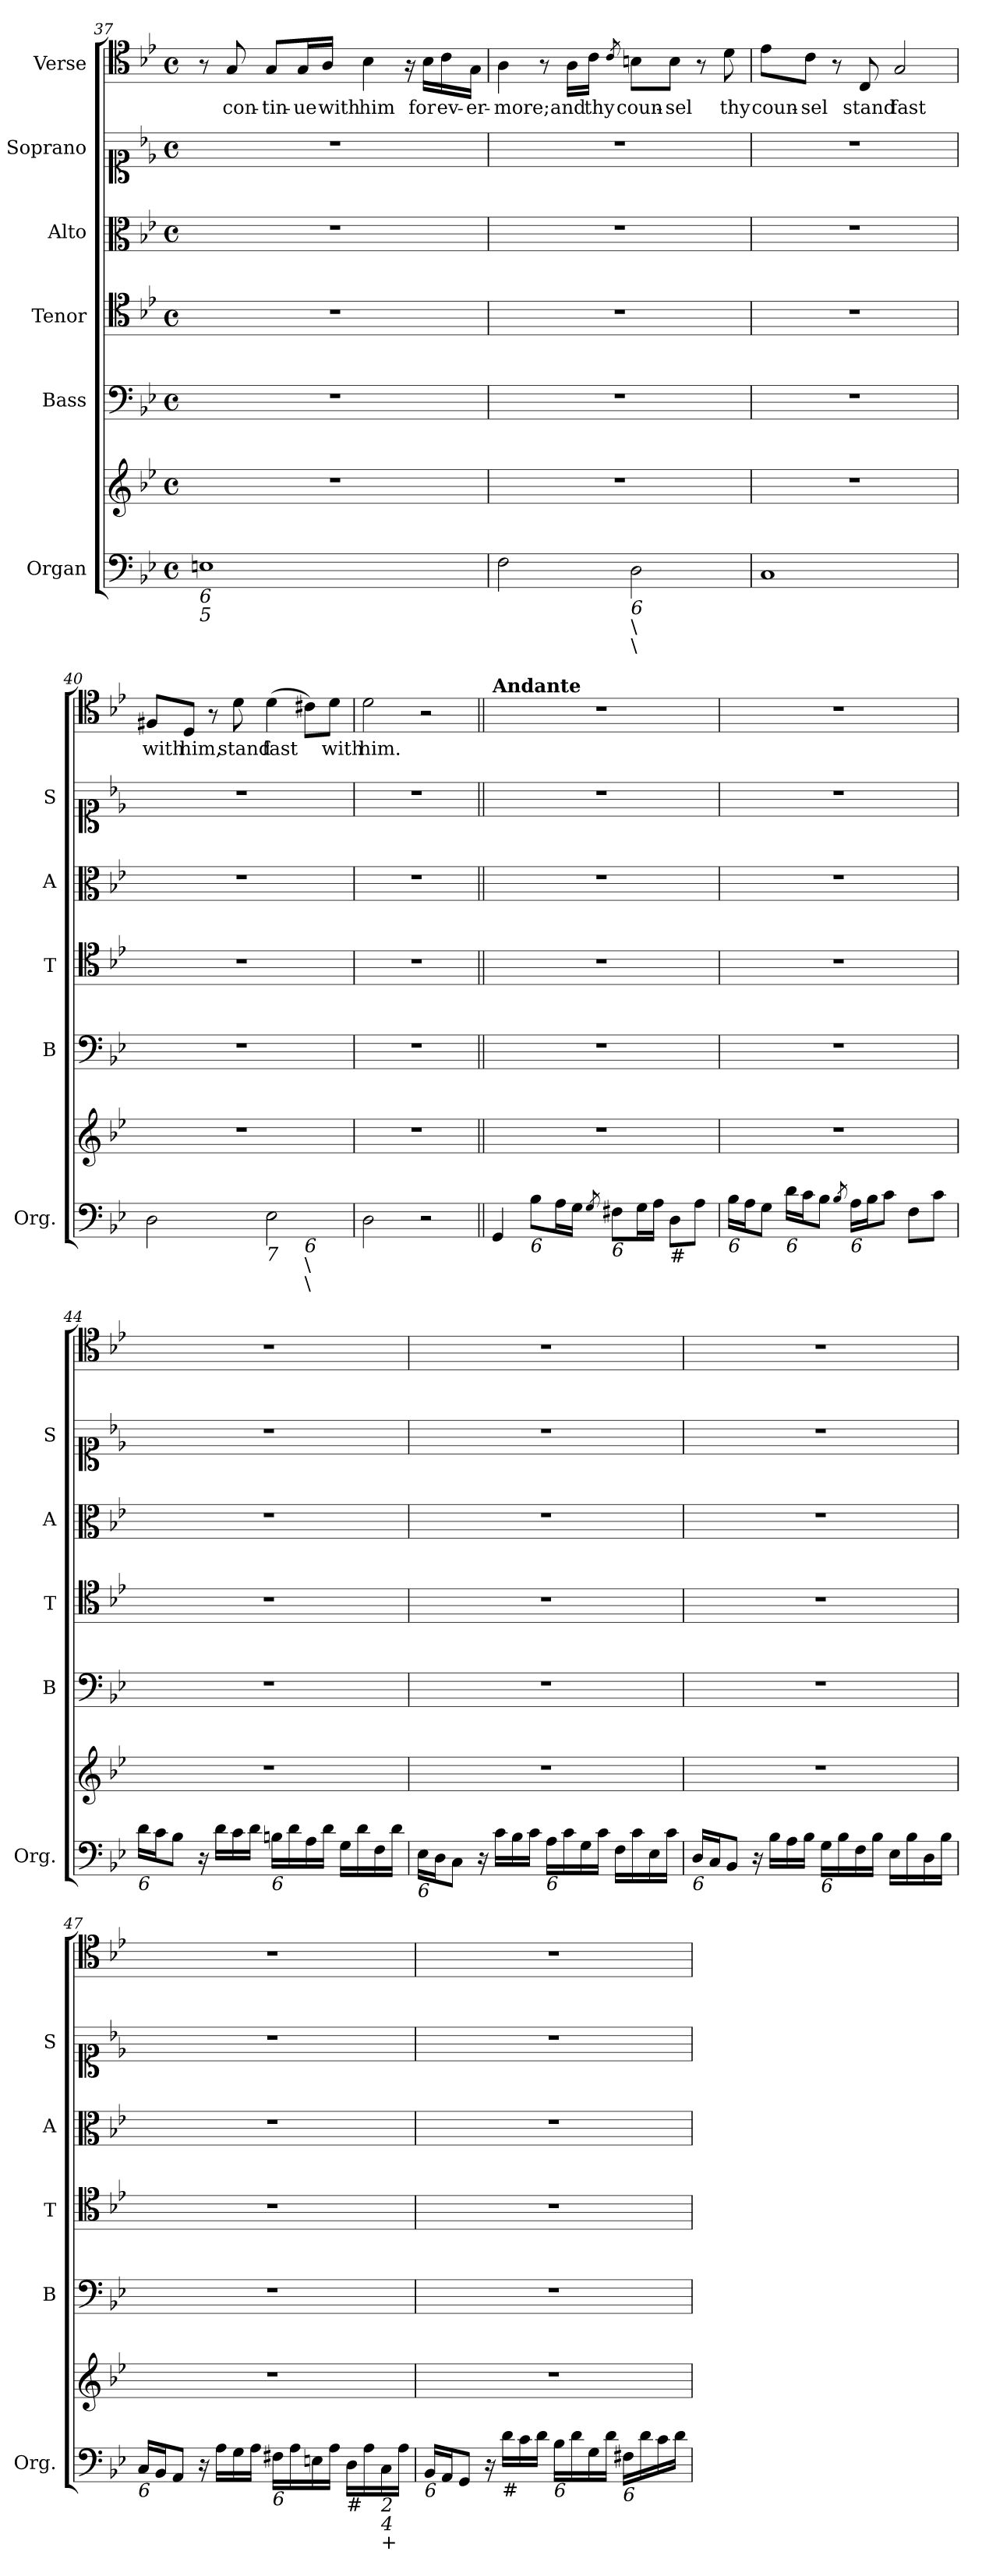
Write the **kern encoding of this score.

**kern	**kern	**kern	**kern	**kern	**kern	**kern	**text
*part6	*part6	*part5	*part4	*part3	*part2	*part1	*part1
*staff7	*staff6	*staff5	*staff4	*staff3	*staff2	*staff1	*staff1
*I"Organ	*	*I"Bass	*I"Tenor	*I"Alto	*I"Soprano	*I"Verse	*
*I'Org.	*	*I'B	*I'T	*I'A	*I'S	*	*
*clefF4	*clefG2	*clefF4	*clefC4	*clefC3	*clefC1	*clefC4	*
*k[b-e-]	*k[b-e-]	*k[b-e-]	*k[b-e-]	*k[b-e-]	*k[b-e-]	*k[b-e-]	*
*B-:	*B-:	*B-:	*B-:	*B-:	*B-:	*B-:	*
*M4/4	*M4/4	*M4/4	*M4/4	*M4/4	*M4/4	*M4/4	*
*met(c)	*met(c)	*met(c)	*met(c)	*met(c)	*met(c)	*met(c)	*
=37	=37	=37	=37	=37	=37	=37	=37
!LO:TX:b:i:t=6	!	!	!	!	!	!	!
!LO:TX:b:i:t=5	!	!	!	!	!	!	!
1En	1r	1r	1r	1r	1r	8r	.
!	!	!	!	!	!	!	!LO:LY:b
.	.	.	.	.	.	8G/	con-
!	!	!	!	!	!	!	!LO:LY:b
.	.	.	.	.	.	8G/L	-tin-
!	!	!	!	!	!	!	!LO:LY:b
.	.	.	.	.	.	16G/L	-ue
!	!	!	!	!	!	!	!LO:LY:b
.	.	.	.	.	.	16A/JJ	with
!	!	!	!	!	!	!	!LO:LY:b
.	.	.	.	.	.	4B-\	him
.	.	.	.	.	.	16r	.
!	!	!	!	!	!	!	!LO:LY:b
.	.	.	.	.	.	16B-\LL	for
!	!	!	!	!	!	!	!LO:LY:b
.	.	.	.	.	.	16c\	ev-
!	!	!	!	!	!	!	!LO:LY:b
.	.	.	.	.	.	16G\JJ	-er-
=38	=38	=38	=38	=38	=38	=38	=38
!	!	!	!	!	!	!	!LO:LY:b
2F\	1r	1r	1r	1r	1r	4A\	-more;
.	.	.	.	.	.	8r	.
!	!	!	!	!	!	!	!LO:LY:b
.	.	.	.	.	.	16A\LL	and
!	!	!	!	!	!	!	!LO:LY:b
.	.	.	.	.	.	16c\JJ	thy
.	.	.	.	.	.	8qc/	.
!LO:TX:b:i:t=6	!	!	!	!	!	!	!
!LO:TX:b:t=\	!	!	!	!	!	!	!
!LO:TX:b:t=\	!	!	!	!	!	!	!
!	!	!	!	!	!	!	!LO:LY:b
2D\	.	.	.	.	.	8Bn\L	coun-
!	!	!	!	!	!	!	!LO:LY:b
.	.	.	.	.	.	8B\J	-sel
.	.	.	.	.	.	8r	.
!	!	!	!	!	!	!	!LO:LY:b
.	.	.	.	.	.	8d\	thy
=39	=39	=39	=39	=39	=39	=39	=39
!	!	!	!	!	!	!	!LO:LY:b
1C	1r	1r	1r	1r	1r	8e-\L	coun-
!	!	!	!	!	!	!	!LO:LY:b
.	.	.	.	.	.	8c\J	-sel
.	.	.	.	.	.	8r	.
!	!	!	!	!	!	!	!LO:LY:b
.	.	.	.	.	.	8C/	stand
!	!	!	!	!	!	!	!LO:LY:b
.	.	.	.	.	.	2G/	fast
!!LO:LB:g=z
=40	=40	=40	=40	=40	=40	=40	=40
!LO:TX:b:t=#	!	!	!	!	!	!	!
!	!	!	!	!	!	!	!LO:LY:b
*^	*	*	*	*	*	*	*
2D\	2.ryy	1r	1r	1r	1r	1r	8F#X/L	with
!	!	!	!	!	!	!	!	!LO:LY:b
.	.	.	.	.	.	.	8D/J	him,
.	.	.	.	.	.	.	8r	.
!	!	!	!	!	!	!	!	!LO:LY:b
.	.	.	.	.	.	.	8d\	stand
!LO:TX:b:i:t=7	!	!	!	!	!	!	!	!
!	!	!	!	!	!	!	!	!LO:LY:b
2E-\	.	.	.	.	.	.	(>4d\	fast
!	!LO:TX:b:i:t=6	!	!	!	!	!	!	!
!	!LO:TX:b:t=\	!	!	!	!	!	!	!
!	!LO:TX:b:t=\	!	!	!	!	!	!	!
.	4ryy	.	.	.	.	.	8c#X\L)	.
!	!	!	!	!	!	!	!	!LO:LY:b
.	.	.	.	.	.	.	8d\J	with
=41	=41	=41	=41	=41	=41	=41	=41	=41
!LO:TX:b:t=#	!	!	!	!	!	!	!	!
!	!	!	!	!	!	!	!	!LO:LY:b
*v	*v	*	*	*	*	*	*	*
2D\	1r	1r	1r	1r	1r	2d\	him.
2r	.	.	.	.	.	2r	.
=42||	=42||	=42||	=42||	=42||	=42||	=42||	=42||
*	*	*	*	*	*	*MM75	*
!	!	!	!	!	!	!LO:TX:a:B:t=Andante	!
4GG/	1r	1r	1r	1r	1r	1r	.
!LO:TX:b:i:t=6	!	!	!	!	!	!	!
8B-\L	.	.	.	.	.	.	.
16A\L	.	.	.	.	.	.	.
16G\JJ	.	.	.	.	.	.	.
8qG/	.	.	.	.	.	.	.
!LO:TX:b:i:t=6	!	!	!	!	!	!	!
8F#X\L	.	.	.	.	.	.	.
16G\L	.	.	.	.	.	.	.
16A\JJ	.	.	.	.	.	.	.
!LO:TX:b:t=#	!	!	!	!	!	!	!
8D\L	.	.	.	.	.	.	.
8A\J	.	.	.	.	.	.	.
=43	=43	=43	=43	=43	=43	=43	=43
!LO:TX:b:i:t=6	!	!	!	!	!	!	!
16B-\LL	1r	1r	1r	1r	1r	1r	.
16A\J	.	.	.	.	.	.	.
8G\J	.	.	.	.	.	.	.
!LO:TX:b:i:t=6	!	!	!	!	!	!	!
16d\LL	.	.	.	.	.	.	.
16c\J	.	.	.	.	.	.	.
8B-\J	.	.	.	.	.	.	.
8qB-/	.	.	.	.	.	.	.
!LO:TX:b:i:t=6	!	!	!	!	!	!	!
16A\LL	.	.	.	.	.	.	.
16B-\J	.	.	.	.	.	.	.
8c\J	.	.	.	.	.	.	.
8F\L	.	.	.	.	.	.	.
8c\J	.	.	.	.	.	.	.
!!LO:LB:g=z
=44	=44	=44	=44	=44	=44	=44	=44
!LO:TX:b:i:t=6	!	!	!	!	!	!	!
16d\LL	1r	1r	1r	1r	1r	1r	.
16c\J	.	.	.	.	.	.	.
8B-\J	.	.	.	.	.	.	.
16r	.	.	.	.	.	.	.
16d\LL	.	.	.	.	.	.	.
16c\	.	.	.	.	.	.	.
16d\JJ	.	.	.	.	.	.	.
!LO:TX:b:i:t=6	!	!	!	!	!	!	!
16Bn\LL	.	.	.	.	.	.	.
16d\	.	.	.	.	.	.	.
16A\	.	.	.	.	.	.	.
16d\JJ	.	.	.	.	.	.	.
16G\LL	.	.	.	.	.	.	.
16d\	.	.	.	.	.	.	.
16F\	.	.	.	.	.	.	.
16d\JJ	.	.	.	.	.	.	.
=45	=45	=45	=45	=45	=45	=45	=45
!LO:TX:b:i:t=6	!	!	!	!	!	!	!
16E-\LL	1r	1r	1r	1r	1r	1r	.
16D\J	.	.	.	.	.	.	.
8C\J	.	.	.	.	.	.	.
16r	.	.	.	.	.	.	.
16c\LL	.	.	.	.	.	.	.
16B-\	.	.	.	.	.	.	.
16c\JJ	.	.	.	.	.	.	.
!LO:TX:b:i:t=6	!	!	!	!	!	!	!
16A\LL	.	.	.	.	.	.	.
16c\	.	.	.	.	.	.	.
16G\	.	.	.	.	.	.	.
16c\JJ	.	.	.	.	.	.	.
16F\LL	.	.	.	.	.	.	.
16c\	.	.	.	.	.	.	.
16E-\	.	.	.	.	.	.	.
16c\JJ	.	.	.	.	.	.	.
=46	=46	=46	=46	=46	=46	=46	=46
!LO:TX:b:i:t=6	!	!	!	!	!	!	!
16D/LL	1r	1r	1r	1r	1r	1r	.
16C/J	.	.	.	.	.	.	.
8BB-/J	.	.	.	.	.	.	.
16r	.	.	.	.	.	.	.
16B-\LL	.	.	.	.	.	.	.
16A\	.	.	.	.	.	.	.
16B-\JJ	.	.	.	.	.	.	.
!LO:TX:b:i:t=6	!	!	!	!	!	!	!
16G\LL	.	.	.	.	.	.	.
16B-\	.	.	.	.	.	.	.
16F\	.	.	.	.	.	.	.
16B-\JJ	.	.	.	.	.	.	.
16E-\LL	.	.	.	.	.	.	.
16B-\	.	.	.	.	.	.	.
16D\	.	.	.	.	.	.	.
16B-\JJ	.	.	.	.	.	.	.
!!LO:PB:g=z
=47	=47	=47	=47	=47	=47	=47	=47
!LO:TX:b:i:t=6	!	!	!	!	!	!	!
16C/LL	1r	1r	1r	1r	1r	1r	.
16BB-/J	.	.	.	.	.	.	.
8AA/J	.	.	.	.	.	.	.
16r	.	.	.	.	.	.	.
16A\LL	.	.	.	.	.	.	.
16G\	.	.	.	.	.	.	.
16A\JJ	.	.	.	.	.	.	.
!LO:TX:b:i:t=6	!	!	!	!	!	!	!
16F#X\LL	.	.	.	.	.	.	.
16A\	.	.	.	.	.	.	.
16En\	.	.	.	.	.	.	.
16A\JJ	.	.	.	.	.	.	.
!LO:TX:b:t=#	!	!	!	!	!	!	!
16D\LL	.	.	.	.	.	.	.
16A\	.	.	.	.	.	.	.
!LO:TX:b:i:t=2	!	!	!	!	!	!	!
!LO:TX:b:i:t=4	!	!	!	!	!	!	!
!LO:TX:b:t=+	!	!	!	!	!	!	!
16C\	.	.	.	.	.	.	.
16A\JJ	.	.	.	.	.	.	.
=48	=48	=48	=48	=48	=48	=48	=48
!LO:TX:b:i:t=6	!	!	!	!	!	!	!
16BB-/LL	1r	1r	1r	1r	1r	1r	.
16AA/J	.	.	.	.	.	.	.
8GG/J	.	.	.	.	.	.	.
16r	.	.	.	.	.	.	.
!LO:TX:b:t=#	!	!	!	!	!	!	!
16d\LL	.	.	.	.	.	.	.
16c\	.	.	.	.	.	.	.
16d\JJ	.	.	.	.	.	.	.
!LO:TX:b:i:t=6	!	!	!	!	!	!	!
16B-\LL	.	.	.	.	.	.	.
16d\	.	.	.	.	.	.	.
16G\	.	.	.	.	.	.	.
16d\JJ	.	.	.	.	.	.	.
!LO:TX:b:i:t=6	!	!	!	!	!	!	!
16F#X\LL	.	.	.	.	.	.	.
16d\	.	.	.	.	.	.	.
16c\	.	.	.	.	.	.	.
16d\JJ	.	.	.	.	.	.	.
=	=	=	=	=	=	=	=
*-	*-	*-	*-	*-	*-	*-	*-
